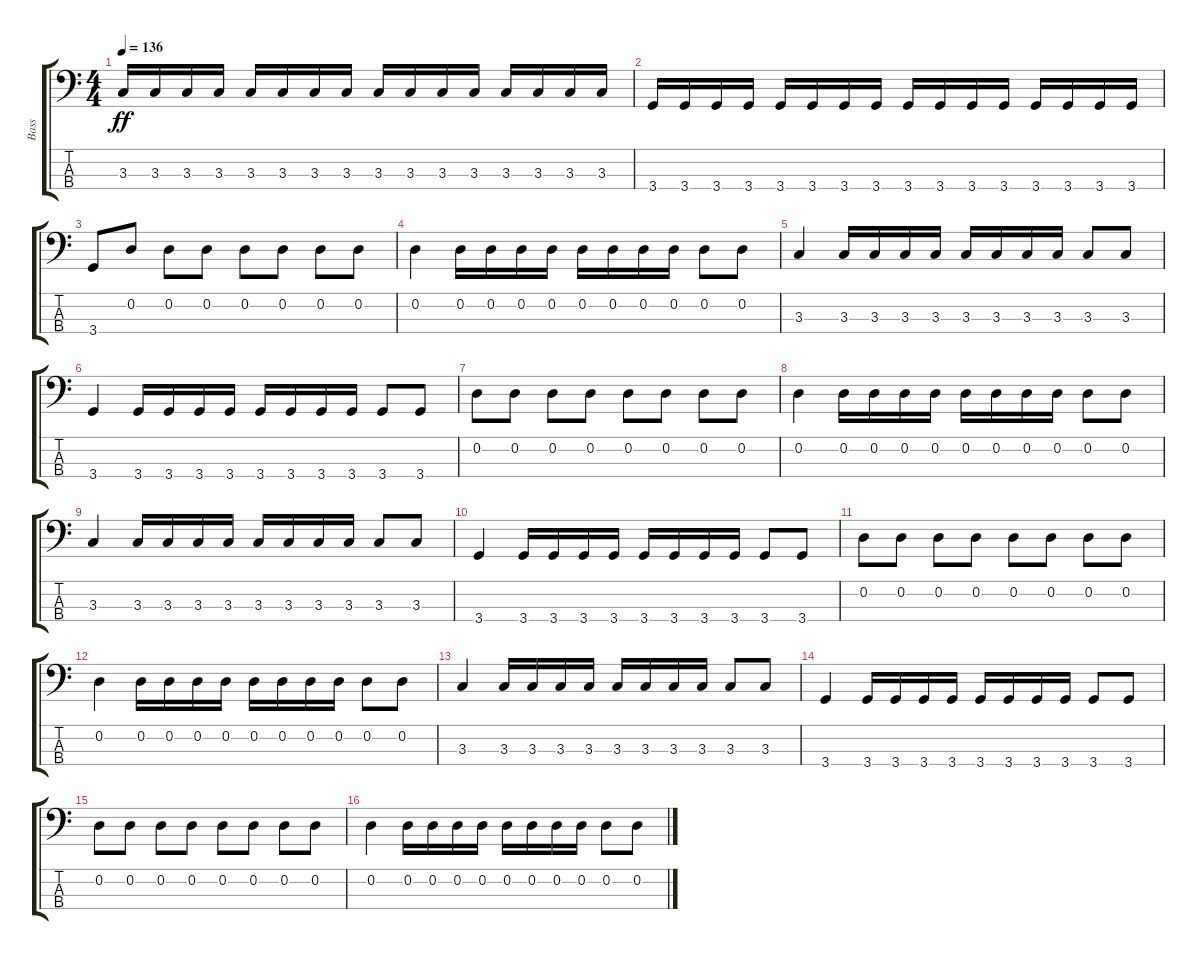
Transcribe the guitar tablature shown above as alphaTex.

\track ("Bass" "Bass") {instrument electricbassfinger}
\staff {score tabs}
\tuning (G2 D2 A1 E1) {hide}
\ts (4 4)
\tempo 136
\clef f4
\ks c
3.3.16{dy ff} 3.3.16 3.3.16 3.3.16 3.3.16 3.3.16 3.3.16 3.3.16 3.3.16 3.3.16 3.3.16 3.3.16 3.3.16 3.3.16 3.3.16 3.3.16 |
3.4.16 3.4.16 3.4.16 3.4.16 3.4.16 3.4.16 3.4.16 3.4.16 3.4.16 3.4.16 3.4.16 3.4.16 3.4.16 3.4.16 3.4.16 3.4.16 |
3.4.8 0.2.8 0.2.8 0.2.8 0.2.8 0.2.8 0.2.8 0.2.8 |
0.2.4 0.2.16 0.2.16 0.2.16 0.2.16 0.2.16 0.2.16 0.2.16 0.2.16 0.2.8 0.2.8 |
3.3.4 3.3.16 3.3.16 3.3.16 3.3.16 3.3.16 3.3.16 3.3.16 3.3.16 3.3.8 3.3.8 |
3.4.4 3.4.16 3.4.16 3.4.16 3.4.16 3.4.16 3.4.16 3.4.16 3.4.16 3.4.8 3.4.8 |
0.2.8 0.2.8 0.2.8 0.2.8 0.2.8 0.2.8 0.2.8 0.2.8 |
0.2.4 0.2.16 0.2.16 0.2.16 0.2.16 0.2.16 0.2.16 0.2.16 0.2.16 0.2.8 0.2.8 |
3.3.4 3.3.16 3.3.16 3.3.16 3.3.16 3.3.16 3.3.16 3.3.16 3.3.16 3.3.8 3.3.8 |
3.4.4 3.4.16 3.4.16 3.4.16 3.4.16 3.4.16 3.4.16 3.4.16 3.4.16 3.4.8 3.4.8 |
0.2.8 0.2.8 0.2.8 0.2.8 0.2.8 0.2.8 0.2.8 0.2.8 |
0.2.4 0.2.16 0.2.16 0.2.16 0.2.16 0.2.16 0.2.16 0.2.16 0.2.16 0.2.8 0.2.8 |
3.3.4 3.3.16 3.3.16 3.3.16 3.3.16 3.3.16 3.3.16 3.3.16 3.3.16 3.3.8 3.3.8 |
3.4.4 3.4.16 3.4.16 3.4.16 3.4.16 3.4.16 3.4.16 3.4.16 3.4.16 3.4.8 3.4.8 |
0.2.8 0.2.8 0.2.8 0.2.8 0.2.8 0.2.8 0.2.8 0.2.8 |
0.2.4 0.2.16 0.2.16 0.2.16 0.2.16 0.2.16 0.2.16 0.2.16 0.2.16 0.2.8 0.2.8
